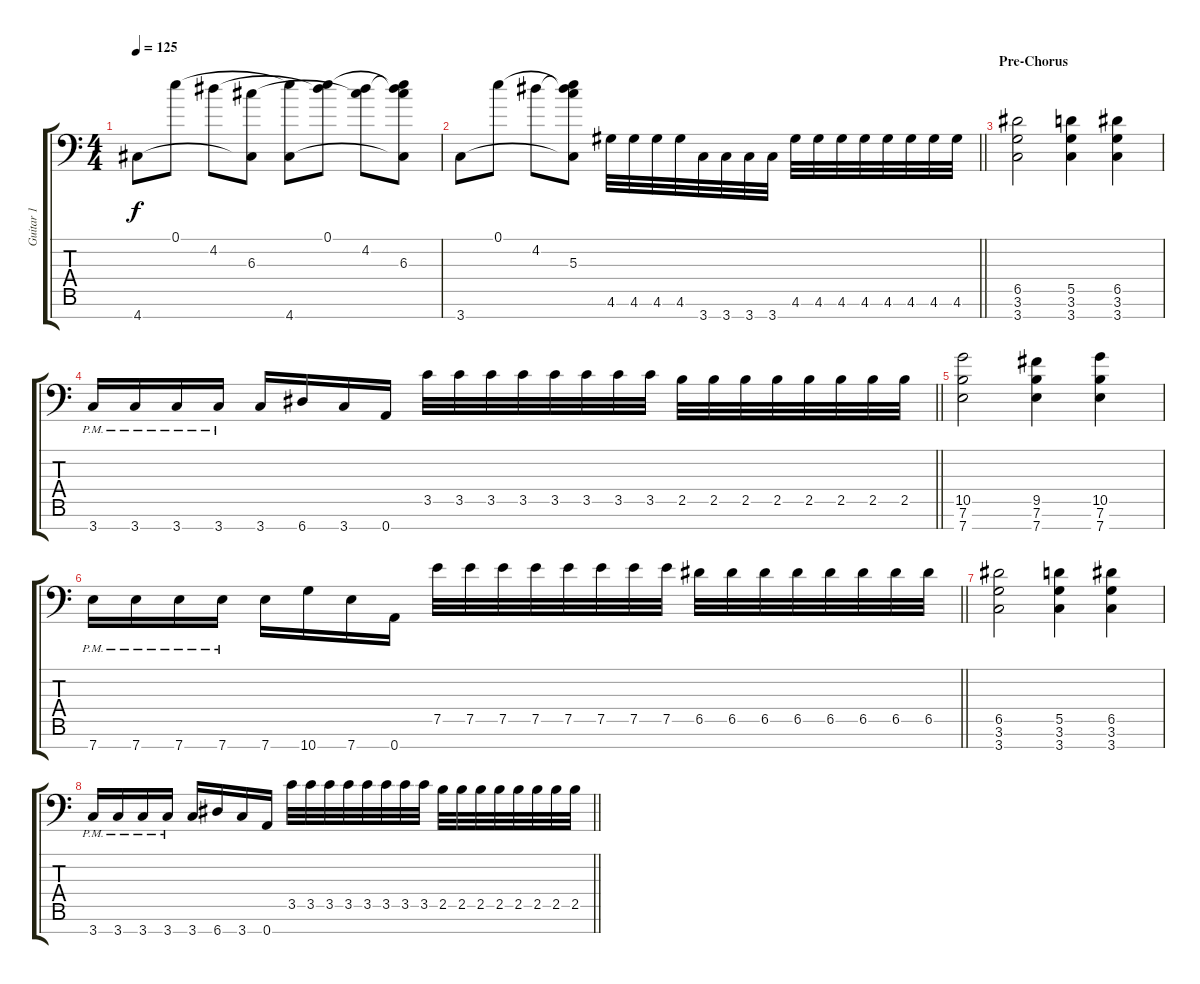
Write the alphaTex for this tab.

\track ("Guitar 1" "Guitar 1") {instrument overdrivenguitar}
\staff {score tabs}
\tuning (E4 B3 G3 D3 A2 E2 A1) {hide}
\ts (4 4)
\tempo 125
\clef f4
\ks c
4.7.8{dy f} 0.1.8 4.2.8 (6.3 4.7{t}).8 (0.1{t} 4.7).8 (0.1 4.2{t}).8 (4.2 6.3{t}).8 (0.1{t} 4.2{t} 6.3 4.7{t}).8 |
\barLineRight lightlight
3.7.8 0.1.8 4.2.8 (0.1{t} 4.2{t} 5.3 3.7{t}).8 4.6.32 4.6.32 4.6.32 4.6.32 3.7.32 3.7.32 3.7.32 3.7.32 4.6.32 4.6.32 4.6.32 4.6.32 4.6.32 4.6.32 4.6.32 4.6.32 |
\section ("" "Pre-Chorus")
(6.5 3.6 3.7).2 (5.5 3.6 3.7).4 (6.5 3.6 3.7).4 |
\barLineRight lightlight
3.7{pm}.16 3.7{pm}.16 3.7{pm}.16 3.7{pm}.16 3.7.16 6.7.16 3.7.16 0.7.16 3.5.32 3.5.32 3.5.32 3.5.32 3.5.32 3.5.32 3.5.32 3.5.32 2.5.32 2.5.32 2.5.32 2.5.32 2.5.32 2.5.32 2.5.32 2.5.32 |
(10.5 7.6 7.7).2 (9.5 7.6 7.7).4 (10.5 7.6 7.7).4 |
\barLineRight lightlight
7.7{pm}.16 7.7{pm}.16 7.7{pm}.16 7.7{pm}.16 7.7.16 10.7.16 7.7.16 0.7.16 7.5.32 7.5.32 7.5.32 7.5.32 7.5.32 7.5.32 7.5.32 7.5.32 6.5.32 6.5.32 6.5.32 6.5.32 6.5.32 6.5.32 6.5.32 6.5.32 |
(6.5 3.6 3.7).2 (5.5 3.6 3.7).4 (6.5 3.6 3.7).4 |
\barLineRight lightlight
3.7{pm}.16 3.7{pm}.16 3.7{pm}.16 3.7{pm}.16 3.7.16 6.7.16 3.7.16 0.7.16 3.5.32 3.5.32 3.5.32 3.5.32 3.5.32 3.5.32 3.5.32 3.5.32 2.5.32 2.5.32 2.5.32 2.5.32 2.5.32 2.5.32 2.5.32 2.5.32
